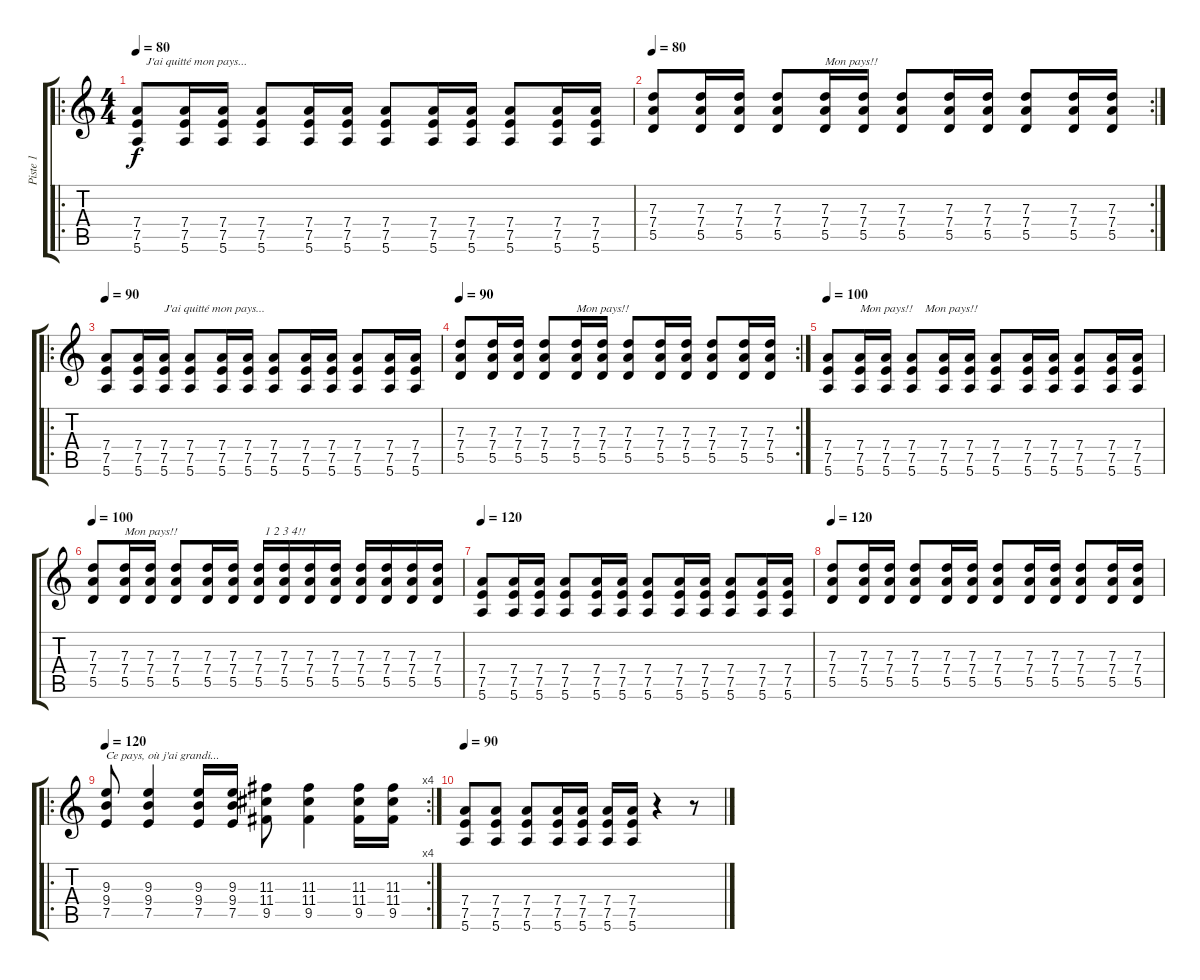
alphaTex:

\track ("Piste 1" "Piste 1") {instrument distortionguitar}
\staff {score tabs}
\tuning (E4 B3 G3 D3 A2 E2) {hide}
\ro
\ts (4 4)
\tempo 80
\clef g2
\ks c
(7.4 7.5 5.6).8{txt "   J'ai quitté mon pays..." dy f volume 16} (7.4 7.5 5.6).16 (7.4 7.5 5.6).16 (7.4 7.5 5.6).8 (7.4 7.5 5.6).16 (7.4 7.5 5.6).16 (7.4 7.5 5.6).8 (7.4 7.5 5.6).16 (7.4 7.5 5.6).16 (7.4 7.5 5.6).8 (7.4 7.5 5.6).16 (7.4 7.5 5.6).16 |
\rc 2
\tempo 80
(7.3 7.4 5.5).8 (7.3 7.4 5.5).16 (7.3 7.4 5.5).16 (7.3 7.4 5.5).8 (7.3 7.4 5.5).16{txt "Mon pays!!"} (7.3 7.4 5.5).16 (7.3 7.4 5.5).8 (7.3 7.4 5.5).16 (7.3 7.4 5.5).16 (7.3 7.4 5.5).8 (7.3 7.4 5.5).16 (7.3 7.4 5.5).16 |
\ro
\tempo 90
(7.4 7.5 5.6).8 (7.4 7.5 5.6).16 (7.4 7.5 5.6).16{txt "J'ai quitté mon pays..."} (7.4 7.5 5.6).8 (7.4 7.5 5.6).16 (7.4 7.5 5.6).16 (7.4 7.5 5.6).8 (7.4 7.5 5.6).16 (7.4 7.5 5.6).16 (7.4 7.5 5.6).8 (7.4 7.5 5.6).16 (7.4 7.5 5.6).16 |
\rc 2
\tempo 90
(7.3 7.4 5.5).8 (7.3 7.4 5.5).16 (7.3 7.4 5.5).16 (7.3 7.4 5.5).8 (7.3 7.4 5.5).16{txt "Mon pays!!"} (7.3 7.4 5.5).16 (7.3 7.4 5.5).8 (7.3 7.4 5.5).16 (7.3 7.4 5.5).16 (7.3 7.4 5.5).8 (7.3 7.4 5.5).16 (7.3 7.4 5.5).16 |
\tempo 100
(7.4 7.5 5.6).8 (7.4 7.5 5.6).16{txt "Mon pays!!    Mon pays!!"} (7.4 7.5 5.6).16 (7.4 7.5 5.6).8 (7.4 7.5 5.6).16 (7.4 7.5 5.6).16 (7.4 7.5 5.6).8 (7.4 7.5 5.6).16 (7.4 7.5 5.6).16 (7.4 7.5 5.6).8 (7.4 7.5 5.6).16 (7.4 7.5 5.6).16 |
\tempo 100
(7.3 7.4 5.5).8 (7.3 7.4 5.5).16{txt "Mon pays!!                             1 2 3 4!!"} (7.3 7.4 5.5).16 (7.3 7.4 5.5).8 (7.3 7.4 5.5).16 (7.3 7.4 5.5).16 (7.3 7.4 5.5).16 (7.3 7.4 5.5).16 (7.3 7.4 5.5).16 (7.3 7.4 5.5).16 (7.3 7.4 5.5).16 (7.3 7.4 5.5).16 (7.3 7.4 5.5).16 (7.3 7.4 5.5).16 |
\tempo 120
(7.4 7.5 5.6).8 (7.4 7.5 5.6).16 (7.4 7.5 5.6).16 (7.4 7.5 5.6).8 (7.4 7.5 5.6).16 (7.4 7.5 5.6).16 (7.4 7.5 5.6).8 (7.4 7.5 5.6).16 (7.4 7.5 5.6).16 (7.4 7.5 5.6).8 (7.4 7.5 5.6).16 (7.4 7.5 5.6).16 |
\tempo 120
(7.3 7.4 5.5).8 (7.3 7.4 5.5).16 (7.3 7.4 5.5).16 (7.3 7.4 5.5).8 (7.3 7.4 5.5).16 (7.3 7.4 5.5).16 (7.3 7.4 5.5).8 (7.3 7.4 5.5).16 (7.3 7.4 5.5).16 (7.3 7.4 5.5).8 (7.3 7.4 5.5).16 (7.3 7.4 5.5).16 |
\ro
\rc 4
\tempo 120
(9.3 9.4 7.5).8{txt "Ce pays, où j'ai grandi..."} (9.3 9.4 7.5).4 (9.3 9.4 7.5).16 (9.3 9.4 7.5).16 (11.3 11.4 9.5).8 (11.3 11.4 9.5).4 (11.3 11.4 9.5).16 (11.3 11.4 9.5).16 |
\tempo 90
(7.4 7.5 5.6).8 (7.4 7.5 5.6).8 (7.4 7.5 5.6).8 (7.4 7.5 5.6).16 (7.4 7.5 5.6).16 (7.4 7.5 5.6).16 (7.4 7.5 5.6).16 r.4 r.8
